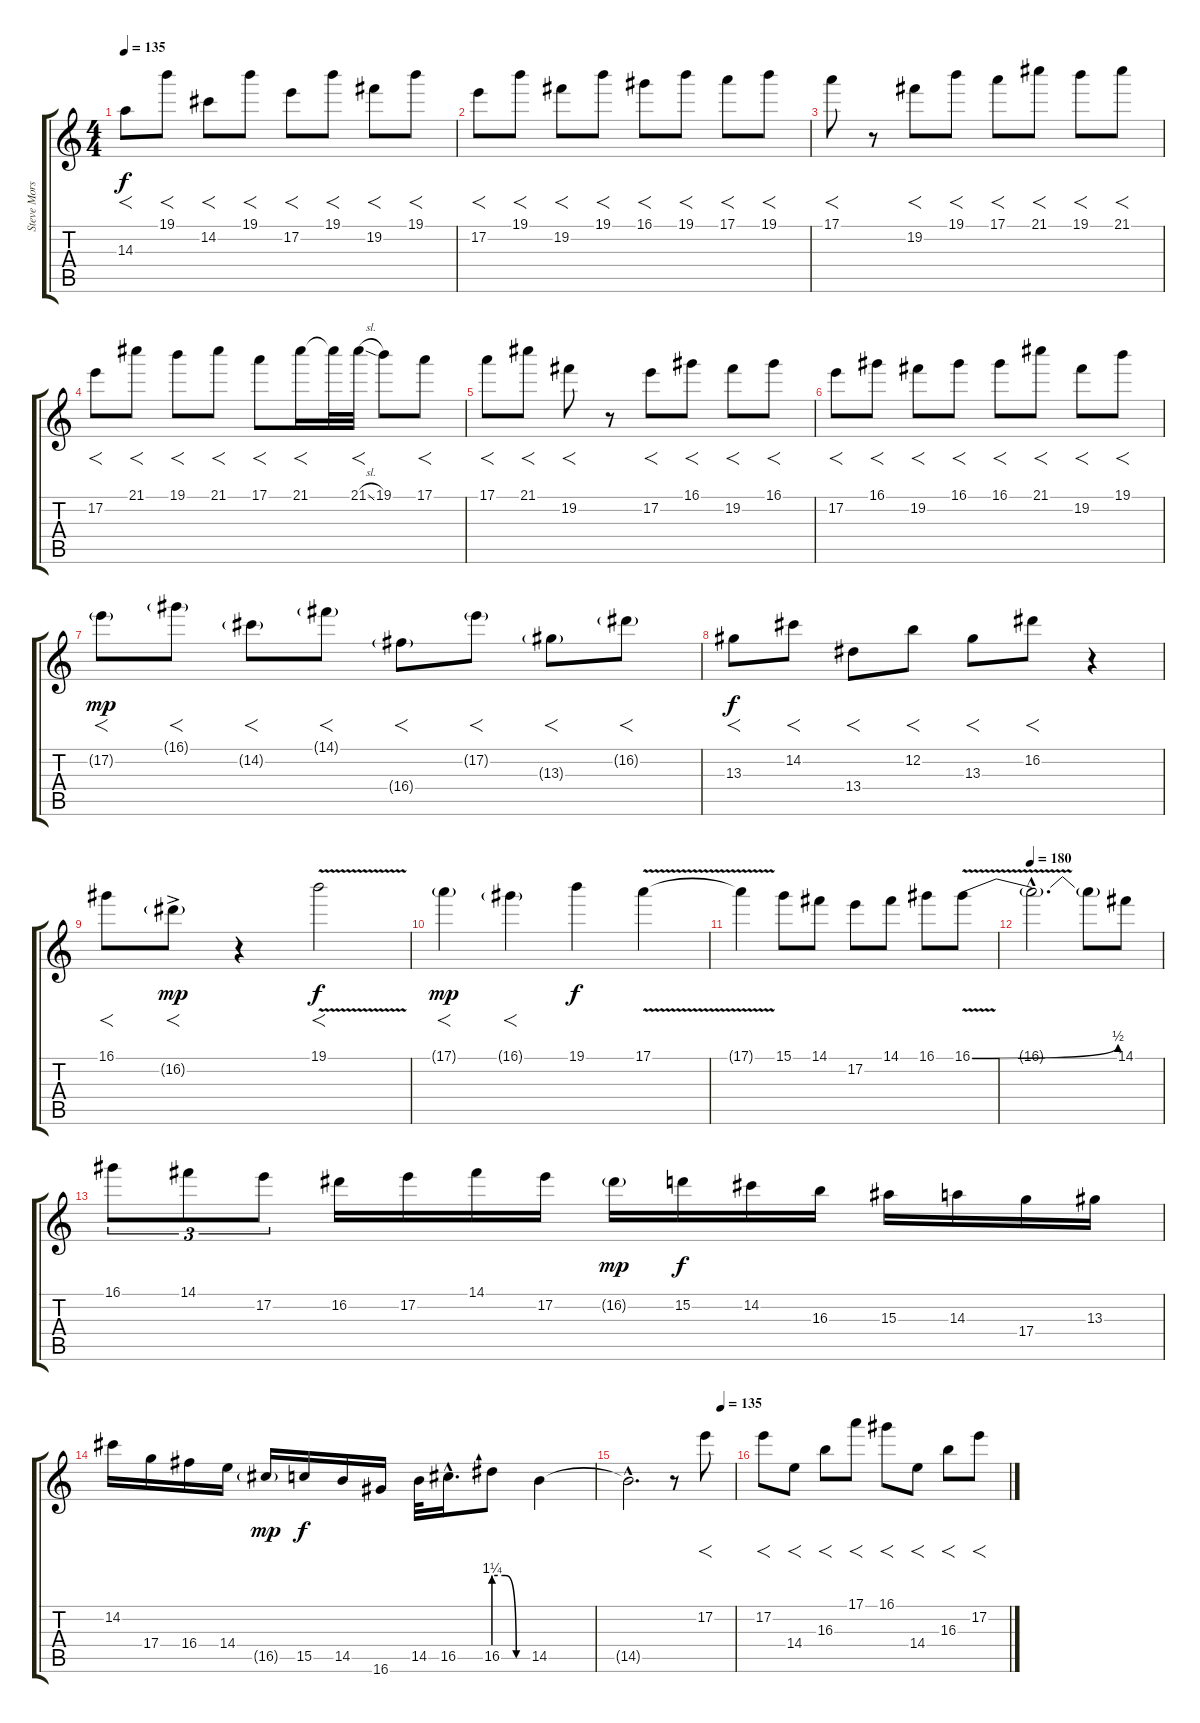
\track ("Steve Morse - guitar solo" "Steve Mors") {instrument overdrivenguitar}
\staff {score tabs}
\tuning (E4 B3 G3 D3 A2 E2) {hide}
\ts (4 4)
\tempo 135
\clef g2
\ks c
14.3.8{f dy f} 19.1.8{f} 14.2.8{f} 19.1.8{f} 17.2.8{f} 19.1.8{f} 19.2.8{f} 19.1.8{f} |
17.2.8{f} 19.1.8{f} 19.2.8{f} 19.1.8{f} 16.1.8{f} 19.1.8{f} 17.1.8{f} 19.1.8{f} |
17.1.8{f} r.8 19.2.8{f} 19.1.8{f} 17.1.8{f} 21.1.8{f} 19.1.8{f} 21.1.8{f} |
17.2.8{f} 21.1.8{f} 19.1.8{f} 21.1.8{f} 17.1.8{f} 21.1.16{f} 21.1{t}.32 21.1{sl}.32{f} 19.1.8 17.1.8{f} |
17.1.8{f} 21.1.8{f} 19.2.8{f} r.8 17.2.8{f} 16.1.8{f} 19.2.8{f} 16.1.8{f} |
17.2.8{f} 16.1.8{f} 19.2.8{f} 16.1.8{f} 16.1.8{f} 21.1.8{f} 19.2.8{f} 19.1.8{f} |
17.2{g}.8{f dy mp} 16.1{g}.8{f} 14.2{g}.8{f} 14.1{g}.8{f} 16.4{g}.8{f} 17.2{g}.8{f} 13.3{g}.8{f} 16.2{g}.8{f} |
13.3.8{f dy f} 14.2.8{f} 13.4.8{f} 12.2.8{f} 13.3.8{f} 16.2.8{f} r.4 |
16.1.8{f} 16.2{g ac}.8{f dy mp} r.4 19.1{v}.2{f dy f} |
17.1{g}.4{f dy mp} 16.1{g}.4{f} 19.1.4{dy f} 17.1{v}.4 |
17.1{t}.4 15.1.8 14.1.8 17.2.8 14.1.8 16.1.8 16.1{be (bend 0 0 60 2) v}.8 |
\tempo 180
16.1{hac t}.2{d} 16.1{t}.8 14.1.8 |
16.1.8{tu (3 2)} 14.1.8{tu (3 2)} 17.2.8{tu (3 2)} 16.2.16 17.2.16 14.1.16 17.2.16 16.2{g}.16{dy mp} 15.2.16{dy f} 14.2.16 16.3.16 15.3.16 14.3.16 17.4.16 13.3.16 |
14.2.16 17.4.16 16.4.16 14.4.16 16.5{g}.16{dy mp} 15.5.16{dy f} 14.5.16 16.6.16 14.5.32 16.5{hac}.16{d} 16.5{be (custom 0 5 20 5 40 0 60 0)}.8 14.5.4 |
\tempo (135 0.875)
14.5{hac t}.2{d} r.8 17.2.8{f} |
17.2.8{f} 14.4.8{f} 16.3.8{f} 17.1.8{f} 16.1.8{f} 14.4.8{f} 16.3.8{f} 17.2.8{f}
